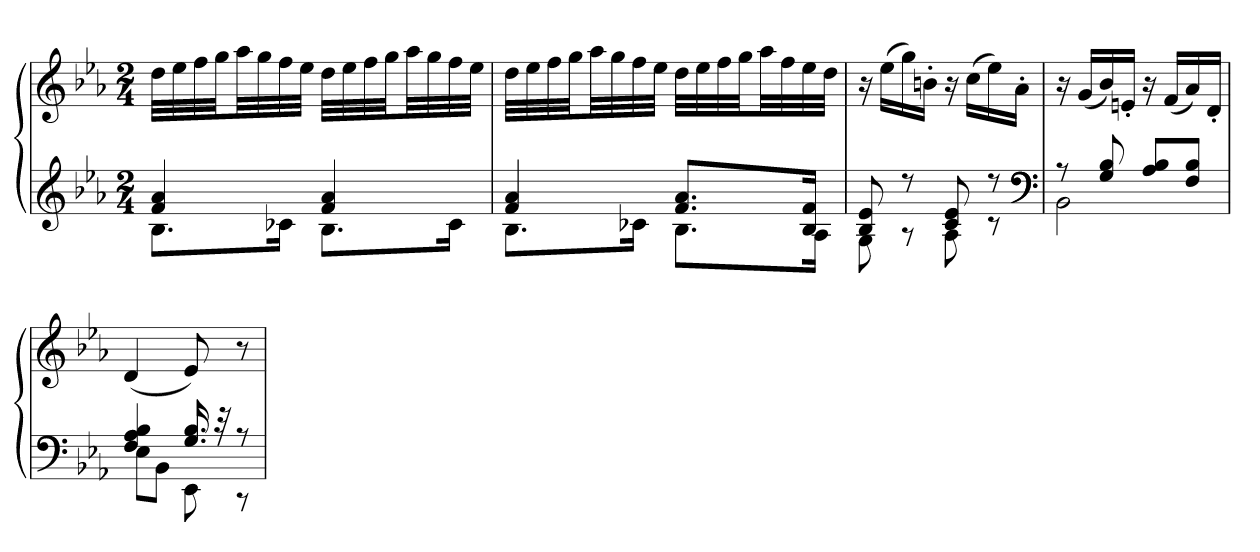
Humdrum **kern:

**kern	**kern
*part1	*part1
*staff2	*staff1
*clefG2	*clefG2
*k[b-e-a-]	*k[b-e-a-]
*M2/4	*M2/4
=	=
*^	*
4f 4a-	8.B-L	32ddLLL
.	.	32ee-
.	.	32ff
.	.	32ggJJ
.	.	32aa-LL
.	.	32gg
.	16c-XJk	32ff
.	.	32ee-JJJ
4f 4a-	8.B-L	32ddLLL
.	.	32ee-
.	.	32ff
.	.	32ggJJ
.	.	32aa-LL
.	.	32gg
.	16c-Jk	32ff
.	.	32ee-JJJ
=	=	=
4f 4a-	8.B-L	32ddLLL
.	.	32ee-
.	.	32ff
.	.	32ggJJ
.	.	32aa-LL
.	.	32gg
.	16c-XJk	32ff
.	.	32ee-JJJ
8.f 8.a-L	8.B-L	32ddLLL
.	.	32ee-
.	.	32ff
.	.	32ggJJ
.	.	32aa-LL
.	.	32ff
16B- 16fJk	16A-Jk	32ee-
.	.	32ddJJJ
=	=	=
8B- 8e-	8G	16r
.	.	(16ee-LL
8r	8r	16gg)
.	.	16bn'JJ
8c 8e-	8A-	16r
.	.	(16ccLL
8r	8r	16ee-)
.	.	16a-'JJ
*clefF4	*	*
=	=	=
8r	2BB-	16r
.	.	(16gLL
8G 8B-	.	16b-)
.	.	16en'JJ
8A- 8B-L	.	16r
.	.	(16fLL
8F 8B-J	.	16a-)
.	.	16d'JJ
=	=	=
4F 4A- 4B-	8E-L	(4d
.	8BB-J	.
16.G 16.B-	8EE-	8e-)
32r	.	.
8r	8r	8r
*v	*v	*
=	=
*-	*-
